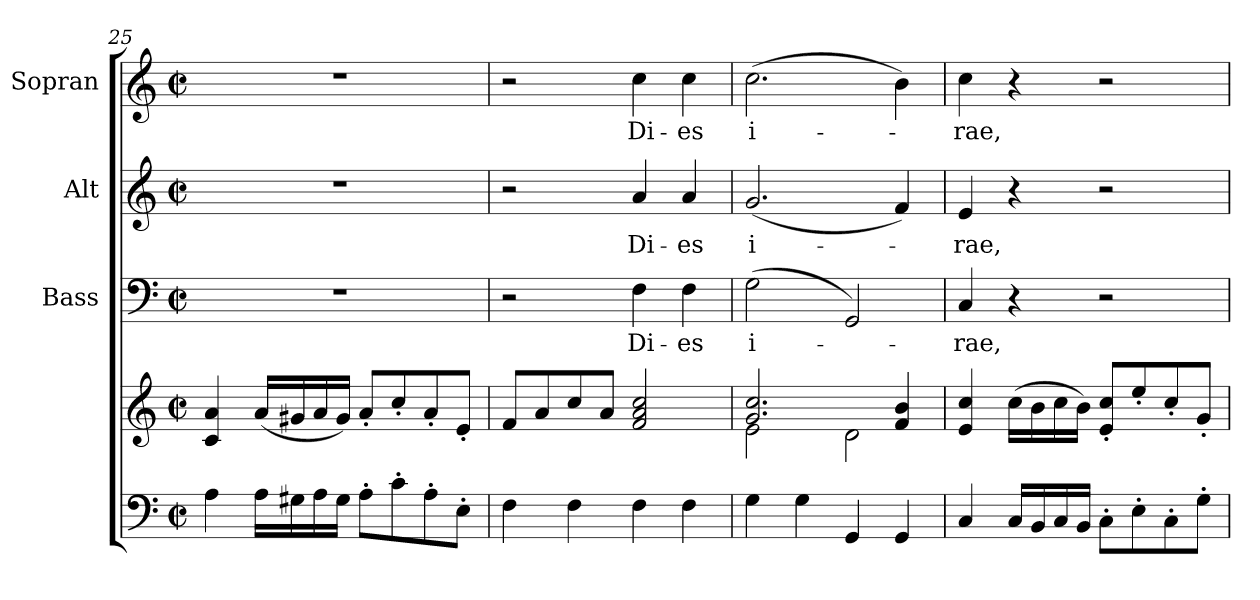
**kern	**kern	**kern	**text	**kern	**text	**kern	**text
*part4	*part4	*part3	*part3	*part2	*part2	*part1	*part1
*staff5	*staff4	*staff3	*staff3	*staff2	*staff2	*staff1	*staff1
*	*	*I"Bass	*	*I"Alt	*	*I"Sopran	*
*	*	*I'B.	*	*I'A.	*	*I'S.	*
*clefF4	*clefG2	*clefF4	*	*clefG2	*	*clefG2	*
*k[]	*k[]	*k[]	*	*k[]	*	*k[]	*
*C:	*C:	*C:	*	*C:	*	*C:	*
*M2/2	*M2/2	*M2/2	*	*M2/2	*	*M2/2	*
*met(c|)	*met(c|)	*met(c|)	*	*met(c|)	*	*met(c|)	*
=25	=25	=25	=25	=25	=25	=25	=25
4A\	4c/ 4a/	1r	.	1r	.	1r	.
16A\LL	(<16a/LL	.	.	.	.	.	.
16G#X\	16g#X/	.	.	.	.	.	.
16A\	16a/	.	.	.	.	.	.
16G#\JJ	16g#/JJ)	.	.	.	.	.	.
8A'>\L	8a'</L	.	.	.	.	.	.
8c'>\	8cc'</	.	.	.	.	.	.
8A'>\	8a'</	.	.	.	.	.	.
8E'>\J	8e'</J	.	.	.	.	.	.
=26	=26	=26	=26	=26	=26	=26	=26
4F\	8f/L	2r	.	2r	.	2r	.
.	8a/	.	.	.	.	.	.
4F\	8cc/	.	.	.	.	.	.
.	8a/J	.	.	.	.	.	.
!	!	!	!LO:LY:b	!	!LO:LY:b	!	!LO:LY:b
4F\	2f/ 2a/ 2cc/	4F\	Di-	4a/	Di-	4cc\	Di-
!	!	!	!LO:LY:b	!	!LO:LY:b	!	!LO:LY:b
4F\	.	4F\	-es	4a/	-es	4cc\	-es
=27	=27	=27	=27	=27	=27	=27	=27
*	*^	*	*	*	*	*	*
!	!	!	!	!LO:LY:b	!	!LO:LY:b	!	!LO:LY:b
4G\	2.g/ 2.cc/	2e\	(>2G\	i-	(<2.g/	i-	(>2.cc\	i-
4G\	.	.	.	.	.	.	.	.
4GG/	.	2d\	2GG/)	.	.	.	.	.
4GG/	4f/ 4b/	.	.	.	4f/)	.	4b\)	.
*	*v	*v	*	*	*	*	*	*
=28	=28	=28	=28	=28	=28	=28	=28
!	!	!	!LO:LY:b	!	!LO:LY:b	!	!LO:LY:b
4C/	4e/ 4cc/	4C/	-rae,	4e/	-rae,	4cc\	-rae,
16C/LL	(>16cc\LL	4r	.	4r	.	4r	.
16BB/	16b\	.	.	.	.	.	.
16C/	16cc\	.	.	.	.	.	.
16BB/JJ	16b\JJ)	.	.	.	.	.	.
8C'>\L	8e/'< 8cc/'<L	2r	.	2r	.	2r	.
8E'>\	8ee'</	.	.	.	.	.	.
8C'>\	8cc'</	.	.	.	.	.	.
8G'>\J	8g'</J	.	.	.	.	.	.
=	=	=	=	=	=	=	=
*-	*-	*-	*-	*-	*-	*-	*-
